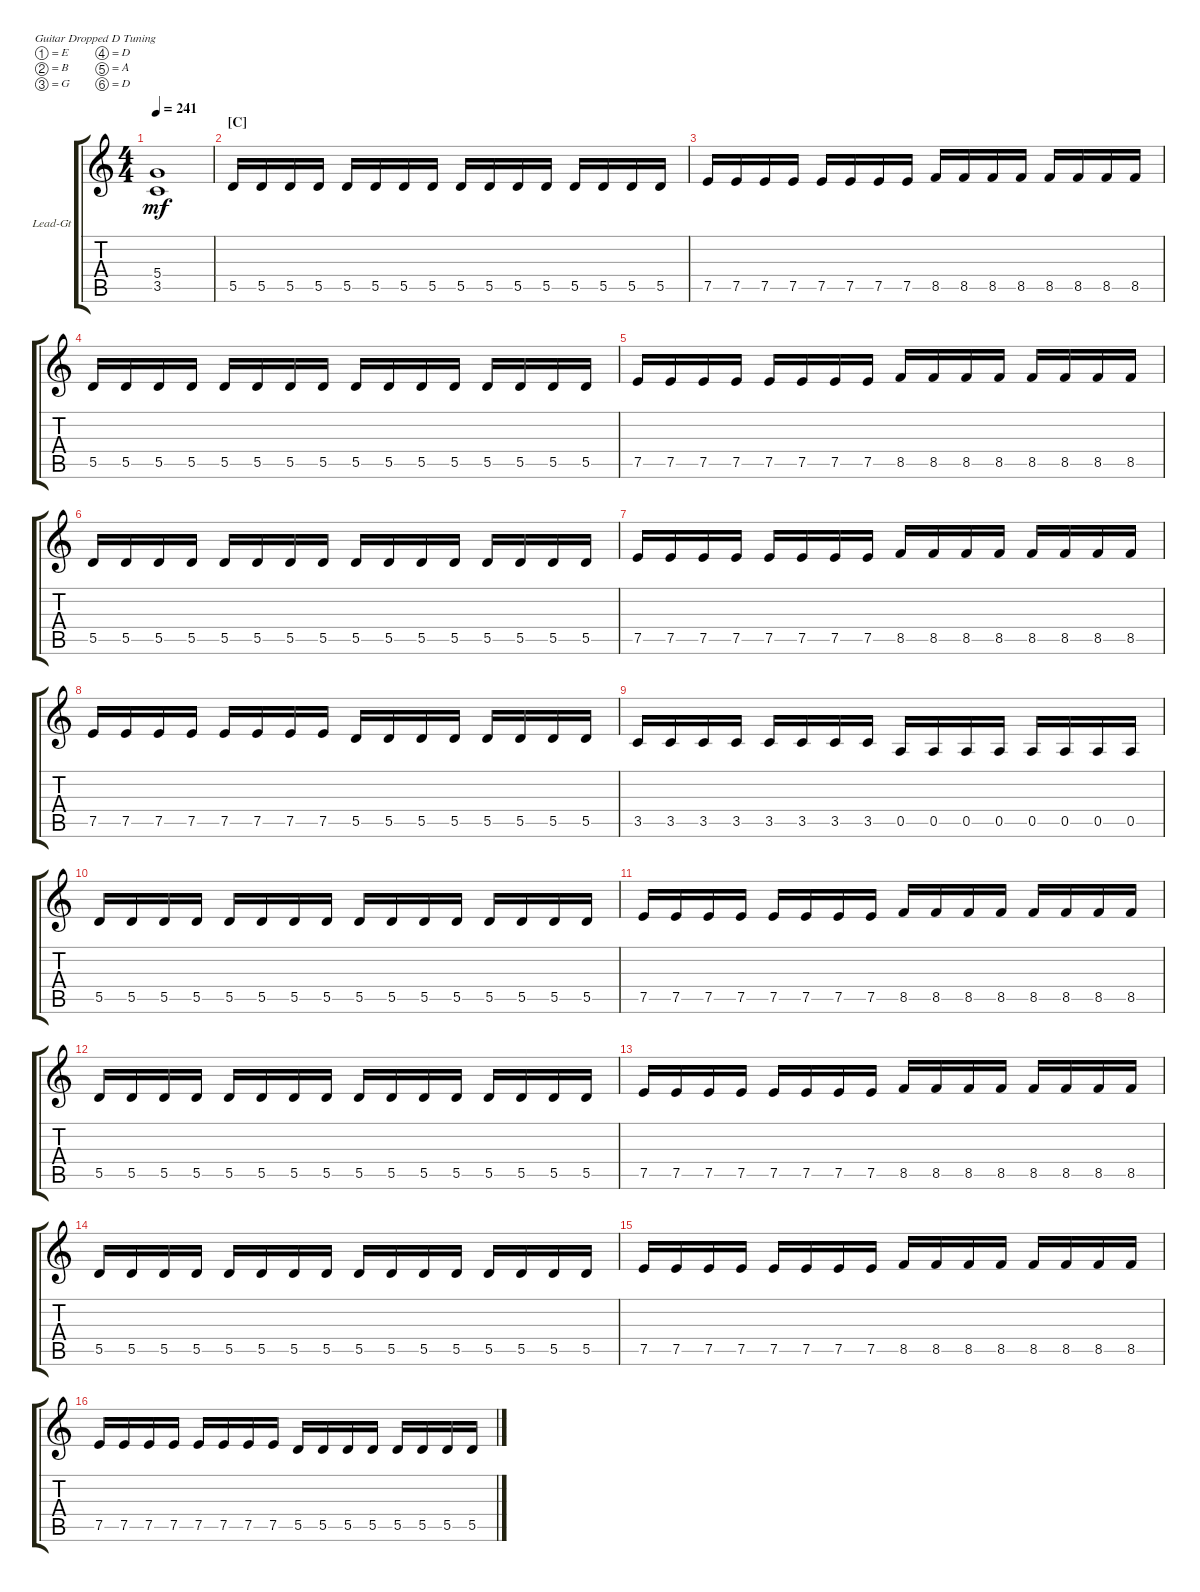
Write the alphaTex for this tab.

\defaultSystemsLayout 4
\bracketExtendMode groupsimilarinstruments
\firstSystemTrackNameOrientation horizontal
\otherSystemsTrackNameOrientation horizontal
\track ("Electric Guitar (Lead)" "Lead-Gt") {instrument overdrivenguitar}
\staff {score tabs}
\tuning (E4 B3 G3 D3 A2 D2)
\ts (4 4)
\tempo 241
\clef g2
\ks c
(3.5 5.4).1{dy mf} |
\section ("C" "")
5.5.16 5.5.16 5.5.16 5.5.16 5.5.16 5.5.16 5.5.16 5.5.16 5.5.16 5.5.16 5.5.16 5.5.16 5.5.16 5.5.16 5.5.16 5.5.16 |
7.5.16 7.5.16 7.5.16 7.5.16 7.5.16 7.5.16 7.5.16 7.5.16 8.5.16 8.5.16 8.5.16 8.5.16 8.5.16 8.5.16 8.5.16 8.5.16 |
5.5.16 5.5.16 5.5.16 5.5.16 5.5.16 5.5.16 5.5.16 5.5.16 5.5.16 5.5.16 5.5.16 5.5.16 5.5.16 5.5.16 5.5.16 5.5.16 |
7.5.16 7.5.16 7.5.16 7.5.16 7.5.16 7.5.16 7.5.16 7.5.16 8.5.16 8.5.16 8.5.16 8.5.16 8.5.16 8.5.16 8.5.16 8.5.16 |
5.5.16 5.5.16 5.5.16 5.5.16 5.5.16 5.5.16 5.5.16 5.5.16 5.5.16 5.5.16 5.5.16 5.5.16 5.5.16 5.5.16 5.5.16 5.5.16 |
7.5.16 7.5.16 7.5.16 7.5.16 7.5.16 7.5.16 7.5.16 7.5.16 8.5.16 8.5.16 8.5.16 8.5.16 8.5.16 8.5.16 8.5.16 8.5.16 |
7.5.16 7.5.16 7.5.16 7.5.16 7.5.16 7.5.16 7.5.16 7.5.16 5.5.16 5.5.16 5.5.16 5.5.16 5.5.16 5.5.16 5.5.16 5.5.16 |
3.5.16 3.5.16 3.5.16 3.5.16 3.5.16 3.5.16 3.5.16 3.5.16 0.5.16 0.5.16 0.5.16 0.5.16 0.5.16 0.5.16 0.5.16 0.5.16 |
5.5.16 5.5.16 5.5.16 5.5.16 5.5.16 5.5.16 5.5.16 5.5.16 5.5.16 5.5.16 5.5.16 5.5.16 5.5.16 5.5.16 5.5.16 5.5.16 |
7.5.16 7.5.16 7.5.16 7.5.16 7.5.16 7.5.16 7.5.16 7.5.16 8.5.16 8.5.16 8.5.16 8.5.16 8.5.16 8.5.16 8.5.16 8.5.16 |
5.5.16 5.5.16 5.5.16 5.5.16 5.5.16 5.5.16 5.5.16 5.5.16 5.5.16 5.5.16 5.5.16 5.5.16 5.5.16 5.5.16 5.5.16 5.5.16 |
7.5.16 7.5.16 7.5.16 7.5.16 7.5.16 7.5.16 7.5.16 7.5.16 8.5.16 8.5.16 8.5.16 8.5.16 8.5.16 8.5.16 8.5.16 8.5.16 |
5.5.16 5.5.16 5.5.16 5.5.16 5.5.16 5.5.16 5.5.16 5.5.16 5.5.16 5.5.16 5.5.16 5.5.16 5.5.16 5.5.16 5.5.16 5.5.16 |
7.5.16 7.5.16 7.5.16 7.5.16 7.5.16 7.5.16 7.5.16 7.5.16 8.5.16 8.5.16 8.5.16 8.5.16 8.5.16 8.5.16 8.5.16 8.5.16 |
7.5.16 7.5.16 7.5.16 7.5.16 7.5.16 7.5.16 7.5.16 7.5.16 5.5.16 5.5.16 5.5.16 5.5.16 5.5.16 5.5.16 5.5.16 5.5.16
